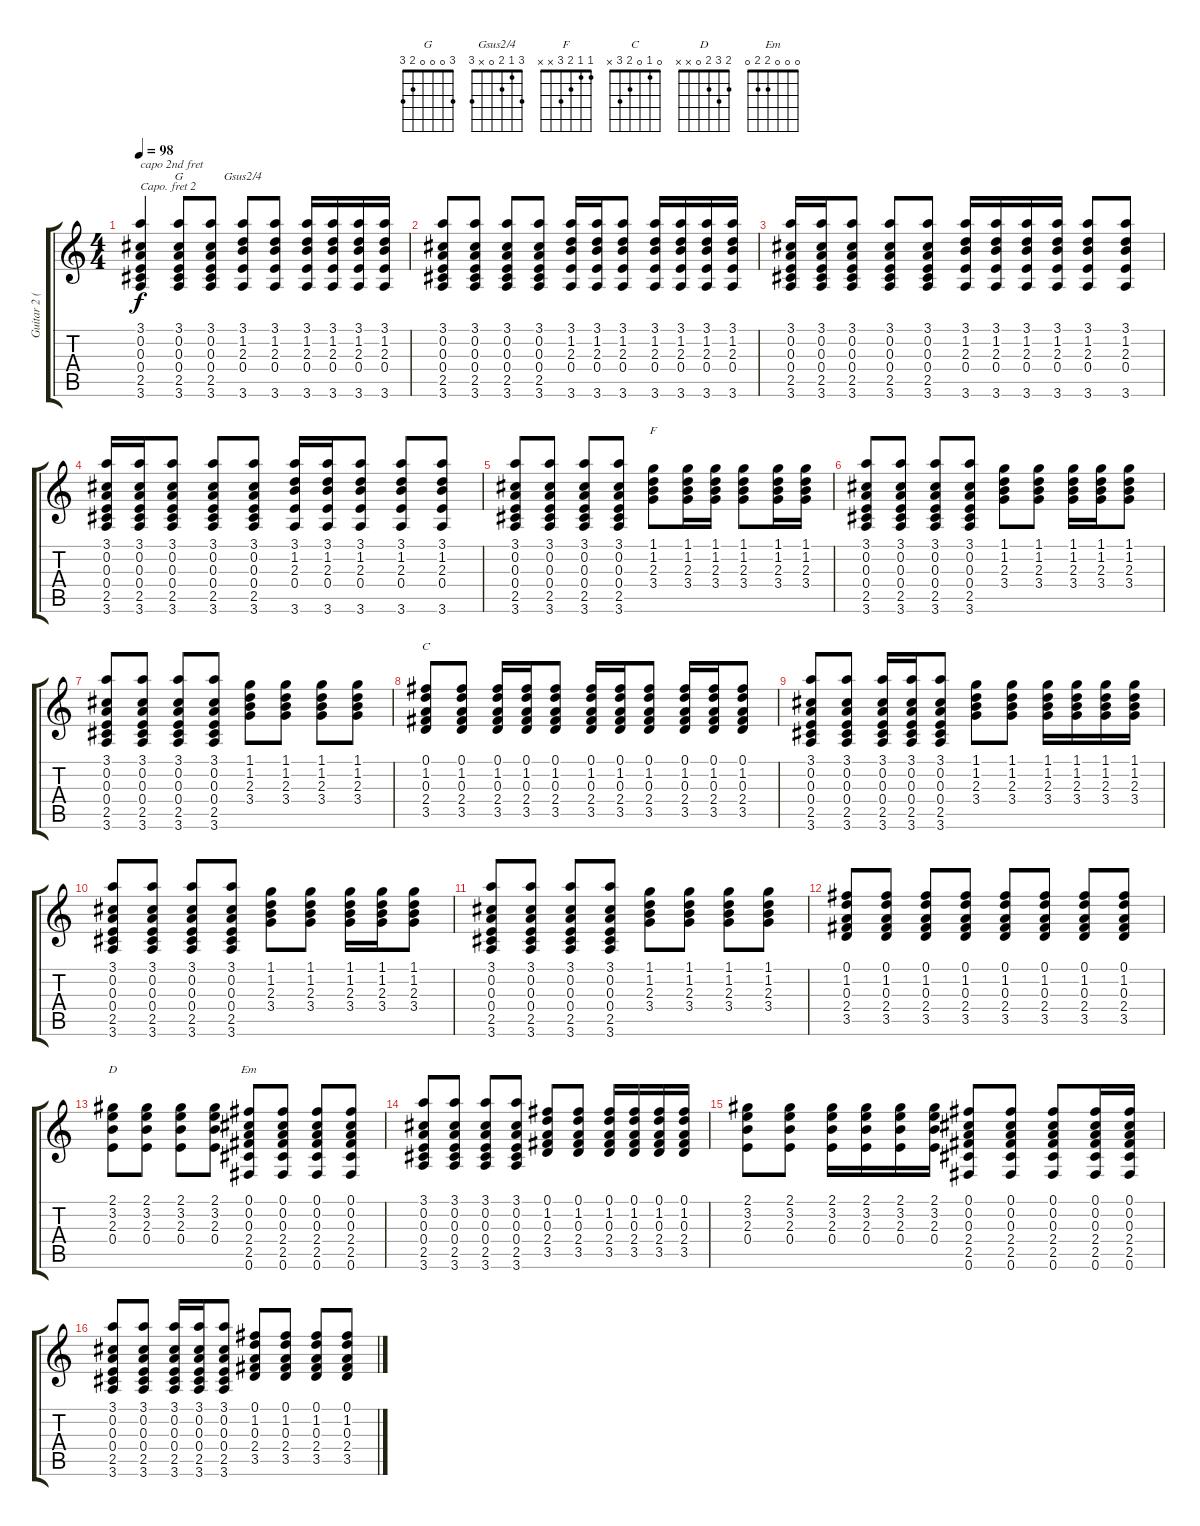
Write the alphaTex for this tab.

\track ("Guitar 2 (Capo 2nd)" "Guitar 2 (") {instrument acousticguitarsteel}
\staff {score tabs}
\capo 2
\tuning (E4 B3 G3 D3 A2 E2) {hide}
\chord ("G" 3 0 0 0 2 3)
\chord ("Gsus2/4" 3 1 2 0 x 3)
\chord ("F" 1 1 2 3 x x)
\chord ("C" 0 1 0 2 3 x)
\chord ("D" 2 3 2 0 x x)
\chord ("Em" 0 0 0 2 2 0)
\ts (4 4)
\tempo 98
\clef g2
\ks c
(3.1 0.2 0.3 0.4 2.5 3.6).4{txt "capo 2nd fret" dy f instrument acousticguitarsteel} (3.1 0.2 0.3 0.4 2.5 3.6).8{ch "G"} (3.1 0.2 0.3 0.4 2.5 3.6).8 (3.1 1.2 2.3 0.4 3.6).8{ch "Gsus2/4"} (3.1 1.2 2.3 0.4 3.6).8 (3.1 1.2 2.3 0.4 3.6).16 (3.1 1.2 2.3 0.4 3.6).16 (3.1 1.2 2.3 0.4 3.6).16 (3.1 1.2 2.3 0.4 3.6).16 |
(3.1 0.2 0.3 0.4 2.5 3.6).8 (3.1 0.2 0.3 0.4 2.5 3.6).8 (3.1 0.2 0.3 0.4 2.5 3.6).8 (3.1 0.2 0.3 0.4 2.5 3.6).8 (3.1 1.2 2.3 0.4 3.6).16 (3.1 1.2 2.3 0.4 3.6).16 (3.1 1.2 2.3 0.4 3.6).8 (3.1 1.2 2.3 0.4 3.6).16 (3.1 1.2 2.3 0.4 3.6).16 (3.1 1.2 2.3 0.4 3.6).16 (3.1 1.2 2.3 0.4 3.6).16 |
(3.1 0.2 0.3 0.4 2.5 3.6).16 (3.1 0.2 0.3 0.4 2.5 3.6).16 (3.1 0.2 0.3 0.4 2.5 3.6).8 (3.1 0.2 0.3 0.4 2.5 3.6).8 (3.1 0.2 0.3 0.4 2.5 3.6).8 (3.1 1.2 2.3 0.4 3.6).16 (3.1 1.2 2.3 0.4 3.6).16 (3.1 1.2 2.3 0.4 3.6).16 (3.1 1.2 2.3 0.4 3.6).16 (3.1 1.2 2.3 0.4 3.6).8 (3.1 1.2 2.3 0.4 3.6).8 |
(3.1 0.2 0.3 0.4 2.5 3.6).16 (3.1 0.2 0.3 0.4 2.5 3.6).16 (3.1 0.2 0.3 0.4 2.5 3.6).8 (3.1 0.2 0.3 0.4 2.5 3.6).8 (3.1 0.2 0.3 0.4 2.5 3.6).8 (3.1 1.2 2.3 0.4 3.6).16 (3.1 1.2 2.3 0.4 3.6).16 (3.1 1.2 2.3 0.4 3.6).8 (3.1 1.2 2.3 0.4 3.6).8 (3.1 1.2 2.3 0.4 3.6).8 |
(3.1 0.2 0.3 0.4 2.5 3.6).8 (3.1 0.2 0.3 0.4 2.5 3.6).8 (3.1 0.2 0.3 0.4 2.5 3.6).8 (3.1 0.2 0.3 0.4 2.5 3.6).8 (1.1 1.2 2.3 3.4).8{ch "F"} (1.1 1.2 2.3 3.4).16 (1.1 1.2 2.3 3.4).16 (1.1 1.2 2.3 3.4).8 (1.1 1.2 2.3 3.4).16 (1.1 1.2 2.3 3.4).16 |
(3.1 0.2 0.3 0.4 2.5 3.6).8 (3.1 0.2 0.3 0.4 2.5 3.6).8 (3.1 0.2 0.3 0.4 2.5 3.6).8 (3.1 0.2 0.3 0.4 2.5 3.6).8 (1.1 1.2 2.3 3.4).8 (1.1 1.2 2.3 3.4).8 (1.1 1.2 2.3 3.4).16 (1.1 1.2 2.3 3.4).16 (1.1 1.2 2.3 3.4).8 |
(3.1 0.2 0.3 0.4 2.5 3.6).8 (3.1 0.2 0.3 0.4 2.5 3.6).8 (3.1 0.2 0.3 0.4 2.5 3.6).8 (3.1 0.2 0.3 0.4 2.5 3.6).8 (1.1 1.2 2.3 3.4).8 (1.1 1.2 2.3 3.4).8 (1.1 1.2 2.3 3.4).8 (1.1 1.2 2.3 3.4).8 |
(0.1 1.2 0.3 2.4 3.5).8{ch "C"} (0.1 1.2 0.3 2.4 3.5).8 (0.1 1.2 0.3 2.4 3.5).16 (0.1 1.2 0.3 2.4 3.5).16 (0.1 1.2 0.3 2.4 3.5).8 (0.1 1.2 0.3 2.4 3.5).16 (0.1 1.2 0.3 2.4 3.5).16 (0.1 1.2 0.3 2.4 3.5).8 (0.1 1.2 0.3 2.4 3.5).16 (0.1 1.2 0.3 2.4 3.5).16 (0.1 1.2 0.3 2.4 3.5).8 |
(3.1 0.2 0.3 0.4 2.5 3.6).8 (3.1 0.2 0.3 0.4 2.5 3.6).8 (3.1 0.2 0.3 0.4 2.5 3.6).16 (3.1 0.2 0.3 0.4 2.5 3.6).16 (3.1 0.2 0.3 0.4 2.5 3.6).8 (1.1 1.2 2.3 3.4).8 (1.1 1.2 2.3 3.4).8 (1.1 1.2 2.3 3.4).16 (1.1 1.2 2.3 3.4).16 (1.1 1.2 2.3 3.4).16 (1.1 1.2 2.3 3.4).16 |
(3.1 0.2 0.3 0.4 2.5 3.6).8 (3.1 0.2 0.3 0.4 2.5 3.6).8 (3.1 0.2 0.3 0.4 2.5 3.6).8 (3.1 0.2 0.3 0.4 2.5 3.6).8 (1.1 1.2 2.3 3.4).8 (1.1 1.2 2.3 3.4).8 (1.1 1.2 2.3 3.4).16 (1.1 1.2 2.3 3.4).16 (1.1 1.2 2.3 3.4).8 |
(3.1 0.2 0.3 0.4 2.5 3.6).8 (3.1 0.2 0.3 0.4 2.5 3.6).8 (3.1 0.2 0.3 0.4 2.5 3.6).8 (3.1 0.2 0.3 0.4 2.5 3.6).8 (1.1 1.2 2.3 3.4).8 (1.1 1.2 2.3 3.4).8 (1.1 1.2 2.3 3.4).8 (1.1 1.2 2.3 3.4).8 |
(0.1 1.2 0.3 2.4 3.5).8 (0.1 1.2 0.3 2.4 3.5).8 (0.1 1.2 0.3 2.4 3.5).8 (0.1 1.2 0.3 2.4 3.5).8 (0.1 1.2 0.3 2.4 3.5).8 (0.1 1.2 0.3 2.4 3.5).8 (0.1 1.2 0.3 2.4 3.5).8 (0.1 1.2 0.3 2.4 3.5).8 |
(2.1 3.2 2.3 0.4).8{ch "D"} (2.1 3.2 2.3 0.4).8 (2.1 3.2 2.3 0.4).8 (2.1 3.2 2.3 0.4).8 (0.1 0.2 0.3 2.4 2.5 0.6).8{ch "Em"} (0.1 0.2 0.3 2.4 2.5 0.6).8 (0.1 0.2 0.3 2.4 2.5 0.6).8 (0.1 0.2 0.3 2.4 2.5 0.6).8 |
(3.1 0.2 0.3 0.4 2.5 3.6).8 (3.1 0.2 0.3 0.4 2.5 3.6).8 (3.1 0.2 0.3 0.4 2.5 3.6).8 (3.1 0.2 0.3 0.4 2.5 3.6).8 (0.1 1.2 0.3 2.4 3.5).8 (0.1 1.2 0.3 2.4 3.5).8 (0.1 1.2 0.3 2.4 3.5).16 (0.1 1.2 0.3 2.4 3.5).16 (0.1 1.2 0.3 2.4 3.5).16 (0.1 1.2 0.3 2.4 3.5).16 |
(2.1 3.2 2.3 0.4).8 (2.1 3.2 2.3 0.4).8 (2.1 3.2 2.3 0.4).16 (2.1 3.2 2.3 0.4).16 (2.1 3.2 2.3 0.4).16 (2.1 3.2 2.3 0.4).16 (0.1 0.2 0.3 2.4 2.5 0.6).8 (0.1 0.2 0.3 2.4 2.5 0.6).8 (0.1 0.2 0.3 2.4 2.5 0.6).8 (0.1 0.2 0.3 2.4 2.5 0.6).16 (0.1 0.2 0.3 2.4 2.5 0.6).16 |
(3.1 0.2 0.3 0.4 2.5 3.6).8 (3.1 0.2 0.3 0.4 2.5 3.6).8 (3.1 0.2 0.3 0.4 2.5 3.6).16 (3.1 0.2 0.3 0.4 2.5 3.6).16 (3.1 0.2 0.3 0.4 2.5 3.6).8 (0.1 1.2 0.3 2.4 3.5).8 (0.1 1.2 0.3 2.4 3.5).8 (0.1 1.2 0.3 2.4 3.5).8 (0.1 1.2 0.3 2.4 3.5).8
